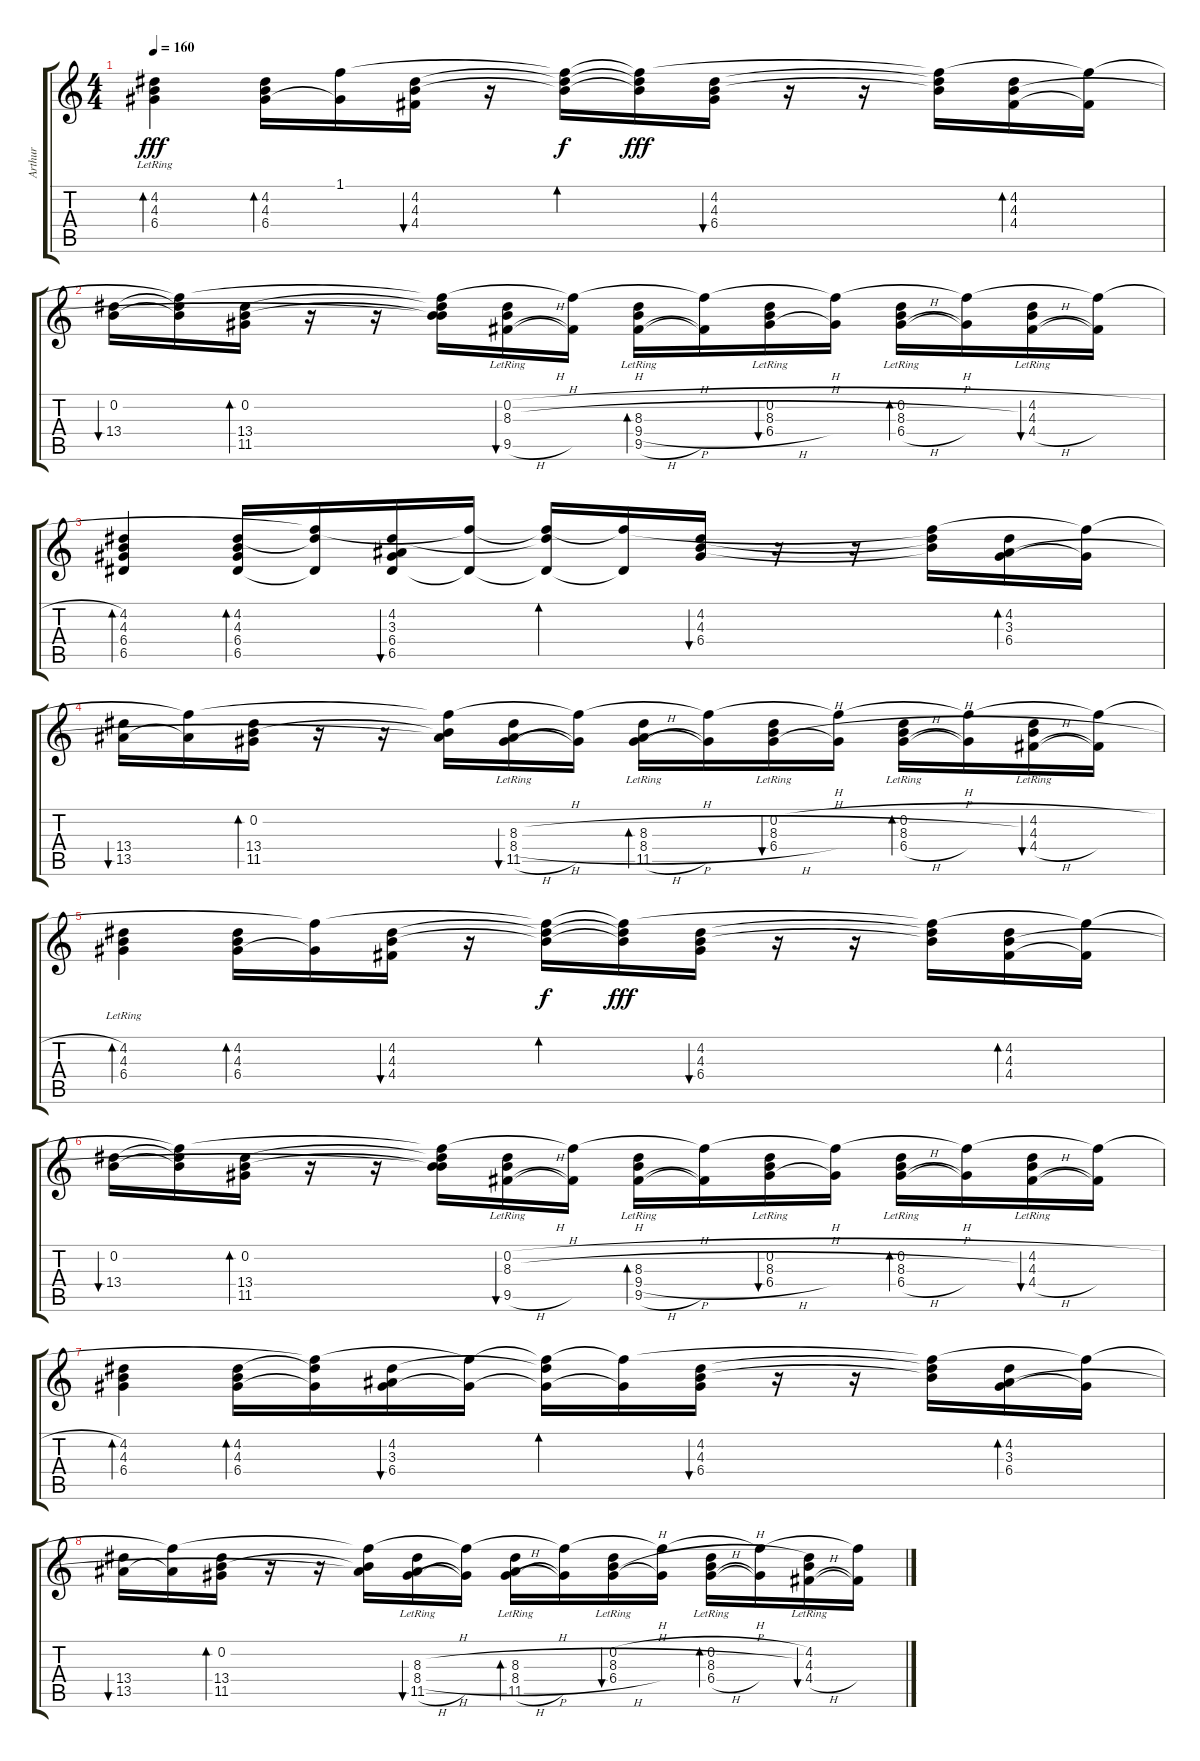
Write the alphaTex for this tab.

\track ("Arthur" "Arthur") {instrument acousticguitarsteel}
\staff {score tabs}
\tuning (E4 B3 G3 D3 A2 E2) {hide}
\ts (4 4)
\tempo 160
\clef g2
\ks c
(4.2{lr} 4.3{lr} 6.4{lr}).4{bd 120 dy fff} (4.2 4.3 6.4).16{bd 120} (1.1{t} 6.4{t}).16 (4.2 4.3 4.4).16{bu 120} r.16 (1.1{t} 4.2{t} 4.3{t}).16{bd 120 dy f} (1.1{t} 4.2{t} 4.3{t}).16{dy fff} (4.2 4.3 6.4).16{bu 120} r.16 r.16 (1.1{t} 4.2{t} 4.3{t}).16 (4.2 4.3 4.4).16{bd 120} (1.1{t} 4.4{t}).16 |
(0.2 13.4).16{bu 120} (1.1{t} 0.2{t} 13.4{t}).16 (0.2 13.4 11.5).16{bd 120} r.16 r.16 (1.1{t} 0.2{t} 4.3{t} 13.4{t}).16 (0.2{h lr} 8.3{h lr} 9.5{h lr}).16{bu 120} (1.1{t} 9.5{t}).16 (8.3{h lr} 9.4{h lr} 9.5{h lr}).16{bd 120} (1.1{t} 9.5{t}).16 (0.2{h lr} 8.3{h lr} 6.4{h lr}).16{bu 120} (1.1{t} 6.4{t}).16 (0.2{h lr} 8.3{h lr} 6.4{h lr}).16{bd 120} (1.1{t} 6.4{t}).16 (4.2{h lr} 4.3{lr} 4.4{h lr}).16{bu 120} (1.1{t} 4.4{t}).16 |
(4.2 4.3 6.4 6.5).4{bd 120} (4.2 4.3 6.4 6.5).16{bd 120} (1.1{t} 4.2{t} 6.5{t}).16 (4.2 3.3 6.4 6.5).16{bu 120} (1.1{t} 6.5{t}).16 (1.1{t} 4.2{t} 6.5{t}).16{bd 120} (1.1{t} 6.5{t}).16 (4.2 4.3 6.4).16{bu 120} r.16 r.16 (1.1{t} 4.2{t} 4.3{t}).16 (4.2 3.3 6.4).16{bd 120} (1.1{t} 6.4{t}).16 |
(13.4 13.5).16{bu 120} (1.1{t} 13.5{t}).16 (0.2 13.4 11.5).16{bd 120} r.16 r.16 (1.1{t} 0.2{t} 3.3{t}).16 (8.3{h lr} 8.4{h lr} 11.5{h lr}).16{bu 120} (1.1{t} 11.5{t}).16 (8.3{h lr} 8.4{h lr} 11.5{h lr}).16{bd 120} (1.1{t} 11.5{t}).16 (0.2{h lr} 8.3{h lr} 6.4{h lr}).16{bu 120} (1.1{t} 6.4{t}).16 (0.2{h lr} 8.3{h lr} 6.4{h lr}).16{bd 120} (1.1{t} 6.4{t}).16 (4.2{h lr} 4.3{lr} 4.4{h lr}).16{bu 120} (1.1{t} 4.4{t}).16 |
(4.2{lr} 4.3{lr} 6.4{lr}).4{bd 120} (4.2 4.3 6.4).16{bd 120} (1.1{t} 6.4{t}).16 (4.2 4.3 4.4).16{bu 120} r.16 (1.1{t} 4.2{t} 4.3{t}).16{bd 120 dy f} (1.1{t} 4.2{t} 4.3{t}).16{dy fff} (4.2 4.3 6.4).16{bu 120} r.16 r.16 (1.1{t} 4.2{t} 4.3{t}).16 (4.2 4.3 4.4).16{bd 120} (1.1{t} 4.4{t}).16 |
(0.2 13.4).16{bu 120} (1.1{t} 0.2{t} 13.4{t}).16 (0.2 13.4 11.5).16{bd 120} r.16 r.16 (1.1{t} 0.2{t} 4.3{t} 13.4{t}).16 (0.2{h lr} 8.3{h lr} 9.5{h lr}).16{bu 120} (1.1{t} 9.5{t}).16 (8.3{h lr} 9.4{h lr} 9.5{h lr}).16{bd 120} (1.1{t} 9.5{t}).16 (0.2{h lr} 8.3{h lr} 6.4{h lr}).16{bu 120} (1.1{t} 6.4{t}).16 (0.2{h lr} 8.3{h lr} 6.4{h lr}).16{bd 120} (1.1{t} 6.4{t}).16 (4.2{h lr} 4.3{lr} 4.4{h lr}).16{bu 120} (1.1{t} 4.4{t}).16 |
(4.2 4.3 6.4).4{bd 120} (4.2 4.3 6.4).16{bd 120} (1.1{t} 4.2{t} 6.4{t}).16 (4.2 3.3 6.4).16{bu 120} (1.1{t} 6.4{t}).16 (1.1{t} 4.2{t} 6.4{t}).16{bd 120} (1.1{t} 6.4{t}).16 (4.2 4.3 6.4).16{bu 120} r.16 r.16 (1.1{t} 4.2{t} 4.3{t}).16 (4.2 3.3 6.4).16{bd 120} (1.1{t} 6.4{t}).16 |
(13.4 13.5).16{bu 120} (1.1{t} 13.5{t}).16 (0.2 13.4 11.5).16{bd 120} r.16 r.16 (1.1{t} 0.2{t} 3.3{t}).16 (8.3{h lr} 8.4{h lr} 11.5{h lr}).16{bu 120} (1.1{t} 11.5{t}).16 (8.3{h lr} 8.4{h lr} 11.5{h lr}).16{bd 120} (1.1{t} 11.5{t}).16 (0.2{h lr} 8.3{h lr} 6.4{h lr}).16{bu 120} (1.1{t} 6.4{t}).16 (0.2{h lr} 8.3{h lr} 6.4{h lr}).16{bd 120} (1.1{t} 6.4{t}).16 (4.2{h lr} 4.3{lr} 4.4{h lr}).16{bu 120} (1.1{t} 4.4{t}).16
